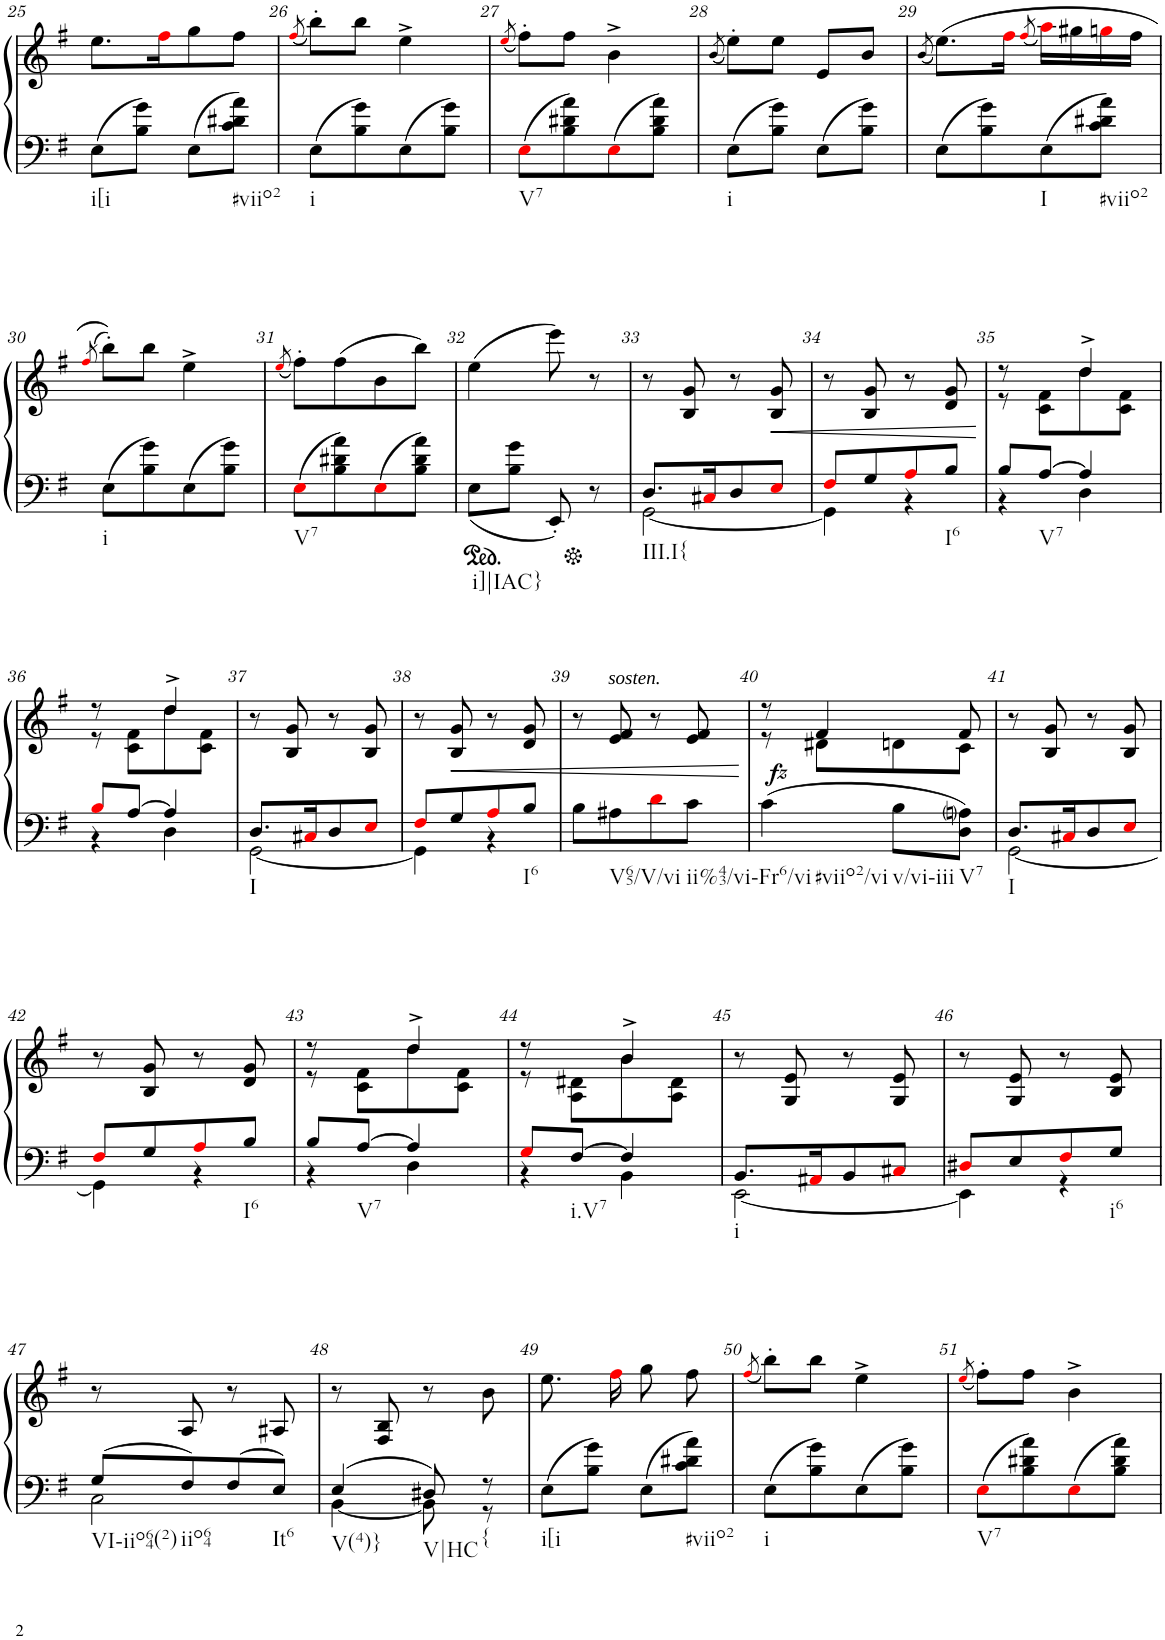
**kern	**kern	**dynam
*part1	*part1	*part1
*staff2	*staff1	*staff1/2
*I"Midi_1	*	*
!!LO:PB:g=z
*clefF4	*clefG2	*
*k[f#]	*k[f#]	*
*G:	*G:	*
*M2/4	*M2/4	*
=25	=25	=25
!LO:TX:b:t=i[i	!	!
8E\L	8.ee\L	.
8B\ 8g\J	.	.
.	16ff#i\K	.
8E\L	8gg\	.
!LO:TX:b:t=#viio2	!	!
8c\ 8d#X\ 8a\J	8ff#\J	.
=26	=26	=26
.	(8qff#i/	.
!LO:TX:b:t=i	!	!
8E\L	8bb'\L)	.
8B\ 8g\	8bb\J	.
8E\	4ee^\	.
8B\ 8g\J	.	.
=27	=27	=27
.	(8qeei/	.
!LO:TX:b:t=V7	!	!
8Ei\L	8ff#'\L)	.
8B\ 8d#X\ 8a\	8ff#\J	.
8Ei\	4b^\	.
8B\ 8d#\ 8a\J	.	.
=28	=28	=28
.	(8qb/	.
!LO:TX:b:t=i	!	!
8E\L	8ee'\L)	.
8B\ 8g\J	8ee\J	.
8E\L	8e/L	.
8B\ 8g\J	8b/J	.
=29	=29	=29
.	(8qb/	.
8E\L	(8.ee\L)	.
8B\ 8g\	.	.
.	16ff#i\Jk	.
.	(8qff#i/	.
!LO:TX:b:t=I	!	!
8E\	16aai\LL)	.
.	16gg#X\	.
!LO:TX:b:t=#viio2	!	!
8c\ 8d#X\ 8a\J	16ggni\	.
.	16ff#\JJ	.
!!LO:LB:g=z
=30	=30	=30
.	(>8qff#i/	.
!LO:TX:b:t=i	!	!
8E\L	8bb'\L))	.
8B\ 8g\	8bb\J	.
8E\	4ee^\	.
8B\ 8g\J	.	.
=31	=31	=31
.	(8qeei/	.
!LO:TX:b:t=V7	!	!
8Ei\L	8ff#'\L)	.
8B\ 8d#X\ 8a\	(>8ff#\	.
8Ei\	8b\	.
8B\ 8d#\ 8a\J	8bb\J)	.
=32	=32	=32
!LO:TX:b:t=i]|IAC}	!	!
8E\L	(4ee\	.
8B\ 8g\J	.	.
8EE'/	8eee\)	.
8r	8r	.
=33	=33	=33
*^	*	*
!LO:TX:b:t=III.I{	!	!	!
8.D/L	[2GG\	8r	.
.	.	8B/ 8g/	.
16C#Xi/K	.	.	.
8D/	.	8r	.
!	!	!	!LO:HP:b
8Ei/J	.	8B/ 8g/	<
=34	=34	=34	=34
8F#i/L	4GG\]	8r	.
8G/	.	8B/ 8g/	.
8Ai/	4r	8r	.
!LO:TX:b:t=I6	!	!	!
8B/J	.	8d/ 8g/	.
*v	*v	*	*
.	.	[
=35	=35	=35
*^	*^	*
8B/L	4r	8r	8r	.
!LO:TX:b:t=V7	!	!	!	!
[8A/J	.	8ryy	8c\ 8f#\L	.
4A/]	4D\	4dd^/	8dd\	.
.	.	.	8c\ 8f#\J	.
!!LO:LB:g=z	!!
=36	=36	=36	=36	=36
8Bi/L	4r	8r	8r	.
[8A/J	.	8ryy	8c\ 8f#\L	.
4A/]	4D\	4dd^/	8dd\	.
.	.	.	8c\ 8f#\J	.
=37	=37	=37	=37	=37
!LO:TX:b:t=I	!	!	!	!
*	*	*v	*v	*
8.D/L	[2GG\	8r	.
.	.	8B/ 8g/	.
16C#Xi/K	.	.	.
8D/	.	8r	.
8Ei/J	.	8B/ 8g/	.
=38	=38	=38	=38
8F#i/L	4GG\]	8r	.
!	!	!	!LO:HP:b
8G/	.	8B/ 8g/	<
8Ai/	4r	8r	.
!LO:TX:b:t=I6	!	!	!
8B/J	.	8d/ 8g/	.
*v	*v	*	*
=39	=39	=39
8B\L	8r	.
!	!LO:TX:a:i:t=sosten.	!
!LO:TX:b:t=V65/V/vi	!	!
8A#X\	8e/ 8f#/	.
8di\	8r	.
!LO:TX:b:t=ii%43/vi-Fr6/vi	!	!
8c\J	8e/ 8f#/	.
.	.	[
=40	=40	=40
*	*^	*
!LO:TX:b:t=#viio2/vi	!	!	!
!	!	!	!LO:DY:a=2
4c\	8r	8r	fz
.	4f#/	8d#X\L	.
!LO:TX:b:t=v/vi-iii	!	!	!
8B\L	.	8dn\	.
!LO:TX:b:t=V7	!	!	!
8D\ 8Anj\J	8f#/	8c\J	.
=41	=41	=41	=41
*^	*	*	*
!LO:TX:b:t=I	!	!	!	!
*	*	*v	*v	*
8.D/L	[2GG\	8r	.
.	.	8B/ 8g/	.
16C#Xi/K	.	.	.
8D/	.	8r	.
8Ei/J	.	8B/ 8g/	.
!!LO:LB:g=z
=42	=42	=42	=42
8F#i/L	4GG\]	8r	.
8G/	.	8B/ 8g/	.
8Ai/	4r	8r	.
!LO:TX:b:t=I6	!	!	!
8B/J	.	8d/ 8g/	.
=43	=43	=43	=43
*	*	*^	*
8B/L	4r	8r	8r	.
!LO:TX:b:t=V7	!	!	!	!
[8A/J	.	8ryy	8c\ 8f#\L	.
4A/]	4D\	4dd^/	8dd\	.
.	.	.	8c\ 8f#\J	.
=44	=44	=44	=44	=44
8Gi/L	4r	8r	8r	.
!LO:TX:b:t=i.V7	!	!	!	!
[8F#/J	.	8ryy	8A\ 8d#X\L	.
4F#/]	4BB\	4b^/	8b\	.
.	.	.	8A\ 8d#\J	.
=45	=45	=45	=45	=45
!LO:TX:b:t=i	!	!	!	!
*	*	*v	*v	*
8.BB/L	[2EE\	8r	.
.	.	8G/ 8e/	.
16AA#Xi/K	.	.	.
8BB/	.	8r	.
8C#Xi/J	.	8G/ 8e/	.
=46	=46	=46	=46
8D#Xi/L	4EE\]	8r	.
8E/	.	8G/ 8e/	.
8F#i/	4r	8r	.
!LO:TX:b:t=i6	!	!	!
8G/J	.	8B/ 8e/	.
!!LO:LB:g=z
=47	=47	=47	=47
!LO:TX:b:t=VI-iio64(2)	!	!	!
8G/L	2C\	8r	.
!LO:TX:b:t=iio64	!	!	!
8F#/	.	8A/	.
8F#/	.	8r	.
!LO:TX:b:t=It6	!	!	!
8E/J	.	8A#X/	.
=48	=48	=48	=48
!LO:TX:b:t=V(4)}	!	!	!
4E/	[4BB\	8r	.
.	.	8F#/ 8B/	.
!LO:TX:b:t=V|HC	!	!	!
8D#X/	8BB\]	8r	.
!LO:TX:b:t={	!	!	!
8r	8r	8b\	.
=49	=49	=49	=49
!LO:TX:b:t=i[i	!	!	!
*v	*v	*	*
8E\L	8.ee\	.
8B\ 8g\J	.	.
.	16ff#i\	.
8E\L	8gg\	.
!LO:TX:b:t=#viio2	!	!
8c\ 8d#X\ 8a\J	8ff#\	.
=50	=50	=50
.	(8qff#i/	.
!LO:TX:b:t=i	!	!
8E\L	8bb'\L)	.
8B\ 8g\	8bb\J	.
8E\	4ee^\	.
8B\ 8g\J	.	.
=51	=51	=51
.	(8qeei/	.
!LO:TX:b:t=V7	!	!
8Ei\L	8ff#'\L)	.
8B\ 8d#X\ 8a\	8ff#\J	.
8Ei\	4b^\	.
8B\ 8d#\ 8a\J	.	.
=	=	=
*-	*-	*-
